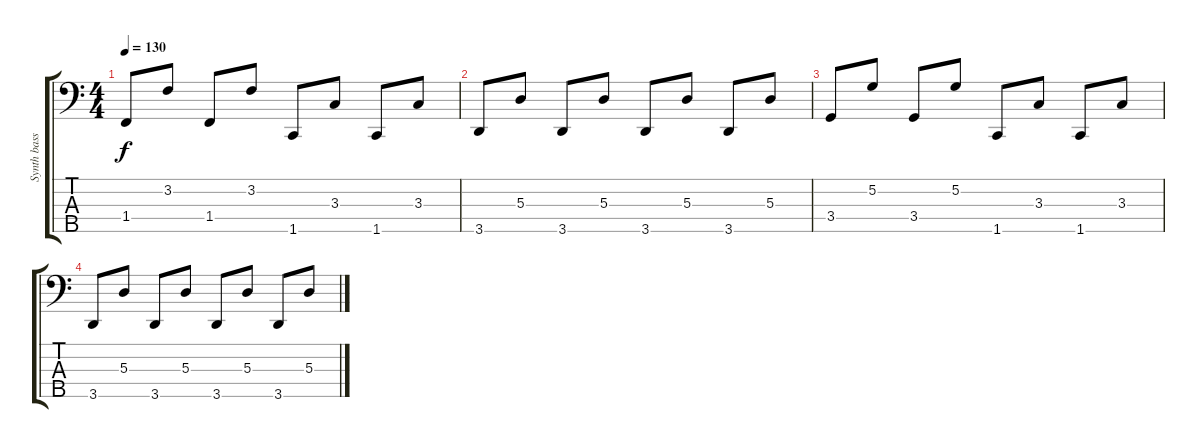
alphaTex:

\track ("Synth bass" "Synth bass") {instrument synthbass1}
\staff {score tabs}
\tuning (G2 D2 A1 E1 B0) {hide}
\ts (4 4)
\tempo 130
\clef f4
\ks c
1.4.8{dy f} 3.2.8 1.4.8 3.2.8 1.5.8 3.3.8 1.5.8 3.3.8 |
3.5.8 5.3.8 3.5.8 5.3.8 3.5.8 5.3.8 3.5.8 5.3.8 |
3.4.8 5.2.8 3.4.8 5.2.8 1.5.8 3.3.8 1.5.8 3.3.8 |
3.5.8 5.3.8 3.5.8 5.3.8 3.5.8 5.3.8 3.5.8 5.3.8
